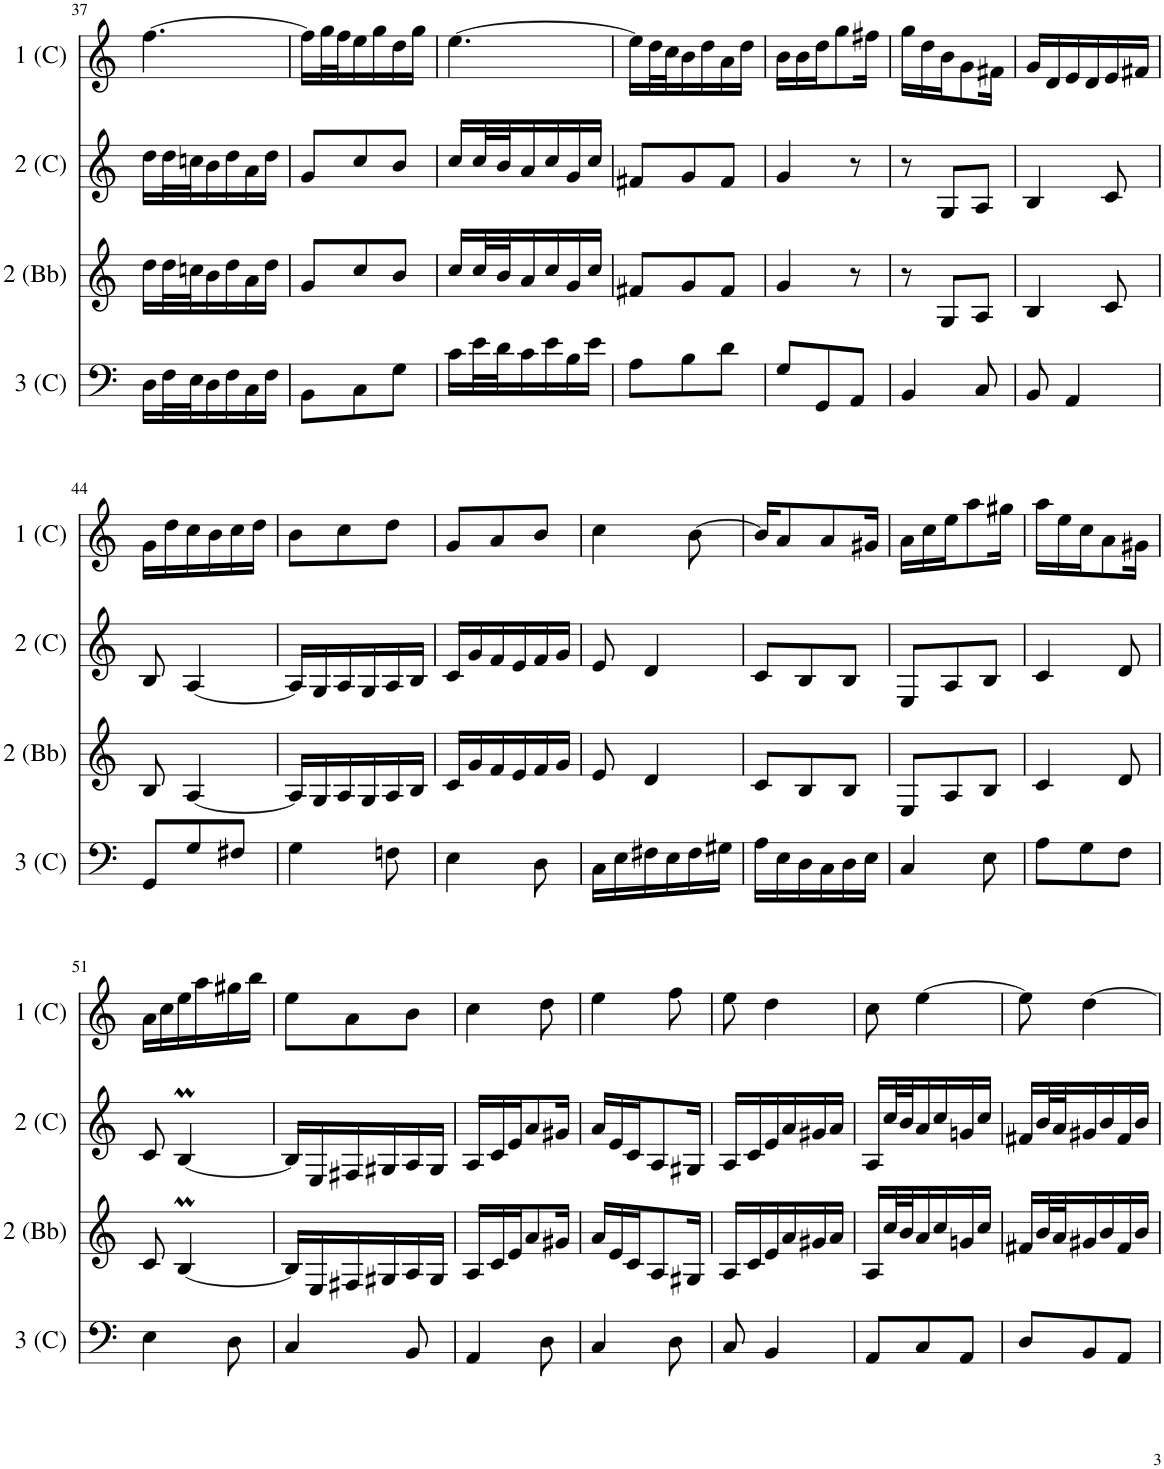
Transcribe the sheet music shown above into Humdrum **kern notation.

**kern	**kern	**kern	**kern
*part4	*part3	*part2	*part1
*staff4	*staff3	*staff2	*staff1
*I"Part 3 in C	*I"Part 2 in Bb	*I"Part 2 in C	*I"Part 1 in C
*I'3 (C)	*I'2 (Bb)	*I'2 (C)	*I'1 (C)
!!LO:PB:g=z
*clefF4	*clefG2	*clefG2	*clefG2
*	*ITrd1c2	*	*
*k[]	*k[]	*k[]	*k[]
*M3/8	*M3/8	*M3/8	*M3/8
=37	=37	=37	=37
16D\LL	16dd\LL	16dd\LL	[4.ff\
32F\L	32dd\L	32dd\L	.
32E\J	32ccn\J	32ccn\J	.
16D\	16b\	16b\	.
16F\	16dd\	16dd\	.
16C\	16a\	16a\	.
16F\JJ	16dd\JJ	16dd\JJ	.
=38	=38	=38	=38
8BB\L	8g/L	8g/L	16ff\LL]
.	.	.	32gg\L
.	.	.	32ff\J
8C\	8cc/	8cc/	16ee\
.	.	.	16gg\
8G\J	8b/J	8b/J	16dd\
.	.	.	16gg\JJ
=39	=39	=39	=39
16c\LL	16cc/LL	16cc/LL	[4.ee\
32e\L	32cc/L	32cc/L	.
32d\J	32b/J	32b/J	.
16c\	16a/	16a/	.
16e\	16cc/	16cc/	.
16B\	16g/	16g/	.
16e\JJ	16cc/JJ	16cc/JJ	.
=40	=40	=40	=40
8A\L	8f#X/L	8f#X/L	16ee\LL]
.	.	.	32dd\L
.	.	.	32cc\J
8B\	8g/	8g/	16b\
.	.	.	16dd\
8d\J	8f#/J	8f#/J	16a\
.	.	.	16dd\JJ
=41	=41	=41	=41
8G/L	4g/	4g/	16b\LL
.	.	.	16b\
8GG/	.	.	16dd\J
.	.	.	8gg\
8AA/J	8r	8r	.
.	.	.	16ff#X\Jk
=42	=42	=42	=42
4BB/	8r	8r	16gg\LL
.	.	.	16dd\
.	8G/L	8G/L	16b\J
.	.	.	8g\
8C/	8A/J	8A/J	.
.	.	.	16f#X\Jk
=43	=43	=43	=43
8BB/	4B/	4B/	16g/LL
.	.	.	16d/
4AA/	.	.	16e/
.	.	.	16d/
.	8c/	8c/	16e/
.	.	.	16f#X/JJ
!!LO:LB:g=z
=44	=44	=44	=44
8GG/L	8B/	8B/	16g\LL
.	.	.	16dd\
8G/	[4A/	[4A/	16cc\
.	.	.	16b\
8F#X/J	.	.	16cc\
.	.	.	16dd\JJ
=45	=45	=45	=45
4G\	16A/LL]	16A/LL]	8b\L
.	16G/	16G/	.
.	16A/	16A/	8cc\
.	16G/	16G/	.
8Fn\	16A/	16A/	8dd\J
.	16B/JJ	16B/JJ	.
=46	=46	=46	=46
4E\	16c/LL	16c/LL	8g/L
.	16g/	16g/	.
.	16f/	16f/	8a/
.	16e/	16e/	.
8D\	16f/	16f/	8b/J
.	16g/JJ	16g/JJ	.
=47	=47	=47	=47
16C\LL	8e/	8e/	4cc\
16E\	.	.	.
16F#X\	4d/	4d/	.
16E\	.	.	.
16F#\	.	.	[8b\
16G#X\JJ	.	.	.
=48	=48	=48	=48
16A\LL	8c/L	8c/L	16b/KL]
16E\	.	.	8a/
16D\	8B/	8B/	.
16C\	.	.	8a/
16D\	8B/J	8B/J	.
16E\JJ	.	.	16g#X/Jk
=49	=49	=49	=49
4C/	8E/L	8E/L	16a\LL
.	.	.	16cc\
.	8A/	8A/	16ee\J
.	.	.	8aa\
8E\	8B/J	8B/J	.
.	.	.	16gg#X\Jk
=50	=50	=50	=50
8A\L	4c/	4c/	16aa\LL
.	.	.	16ee\
8G\	.	.	16cc\J
.	.	.	8a\
8F\J	8d/	8d/	.
.	.	.	16g#X\Jk
!!LO:LB:g=z
=51	=51	=51	=51
4E\	8c/	8c/	16a\LL
.	.	.	16cc\
.	[4Bm/	[4Bm/	16ee\
.	.	.	16aa\
8D\	.	.	16gg#X\
.	.	.	16bb\JJ
=52	=52	=52	=52
4C/	16B/LL]	16B/LL]	8ee\L
.	16E/	16E/	.
.	16F#X/	16F#X/	8a\
.	16G#X/	16G#X/	.
8BB/	16A/	16A/	8b\J
.	16G#/JJ	16G#/JJ	.
=53	=53	=53	=53
4AA/	16A/LL	16A/LL	4cc\
.	16c/	16c/	.
.	16e/J	16e/J	.
.	8a/	8a/	.
8D\	.	.	8dd\
.	16g#X/Jk	16g#X/Jk	.
=54	=54	=54	=54
4C/	16a/LL	16a/LL	4ee\
.	16e/	16e/	.
.	16c/J	16c/J	.
.	8A/	8A/	.
8D\	.	.	8ff\
.	16G#X/Jk	16G#X/Jk	.
=55	=55	=55	=55
8C/	16A/LL	16A/LL	8ee\
.	16c/	16c/	.
4BB/	16e/	16e/	4dd\
.	16a/	16a/	.
.	16g#X/	16g#X/	.
.	16a/JJ	16a/JJ	.
=56	=56	=56	=56
8AA/L	16A/LL	16A/LL	8cc\
.	32cc/L	32cc/L	.
.	32b/J	32b/J	.
8C/	16a/	16a/	[4ee\
.	16cc/	16cc/	.
8AA/J	16gn/	16gn/	.
.	16cc/JJ	16cc/JJ	.
=57	=57	=57	=57
8D/L	16f#X/LL	16f#X/LL	8ee\]
.	32b/L	32b/L	.
.	32a/J	32a/J	.
8BB/	16g#X/	16g#X/	[4dd\
.	16b/	16b/	.
8AA/J	16f#/	16f#/	.
.	16b/JJ	16b/JJ	.
=	=	=	=
*-	*-	*-	*-
